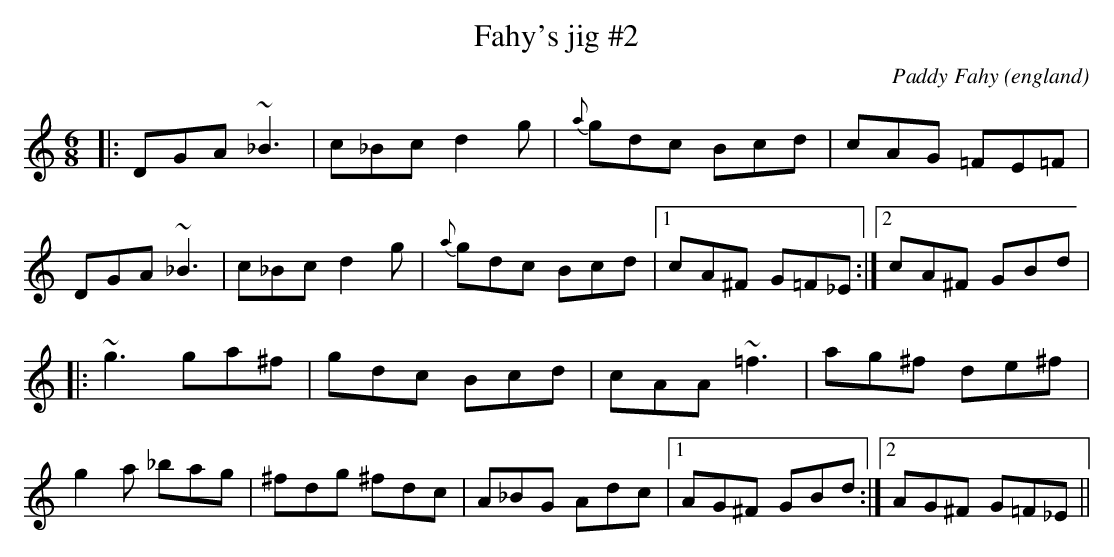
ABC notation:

X:1
T:Fahy's jig #2
O:england
C:Paddy Fahy
M:6/8
L:1/8
K:C
|:DGA ~_B3|c_Bc d2g|{a}gdc Bcd|cAG =FE=F|
DGA ~_B3|c_Bc d2g|{a}gdc Bcd|1 cA^F G=F_E:|2 cA^F GBd|
|:~g3 ga^f|gdc Bcd|cAA ~=f3|ag^f de^f|
g2a _bag|^fdg ^fdc|A_BG Adc|1 AG^F GBd:|2 AG^F G=F_E||
